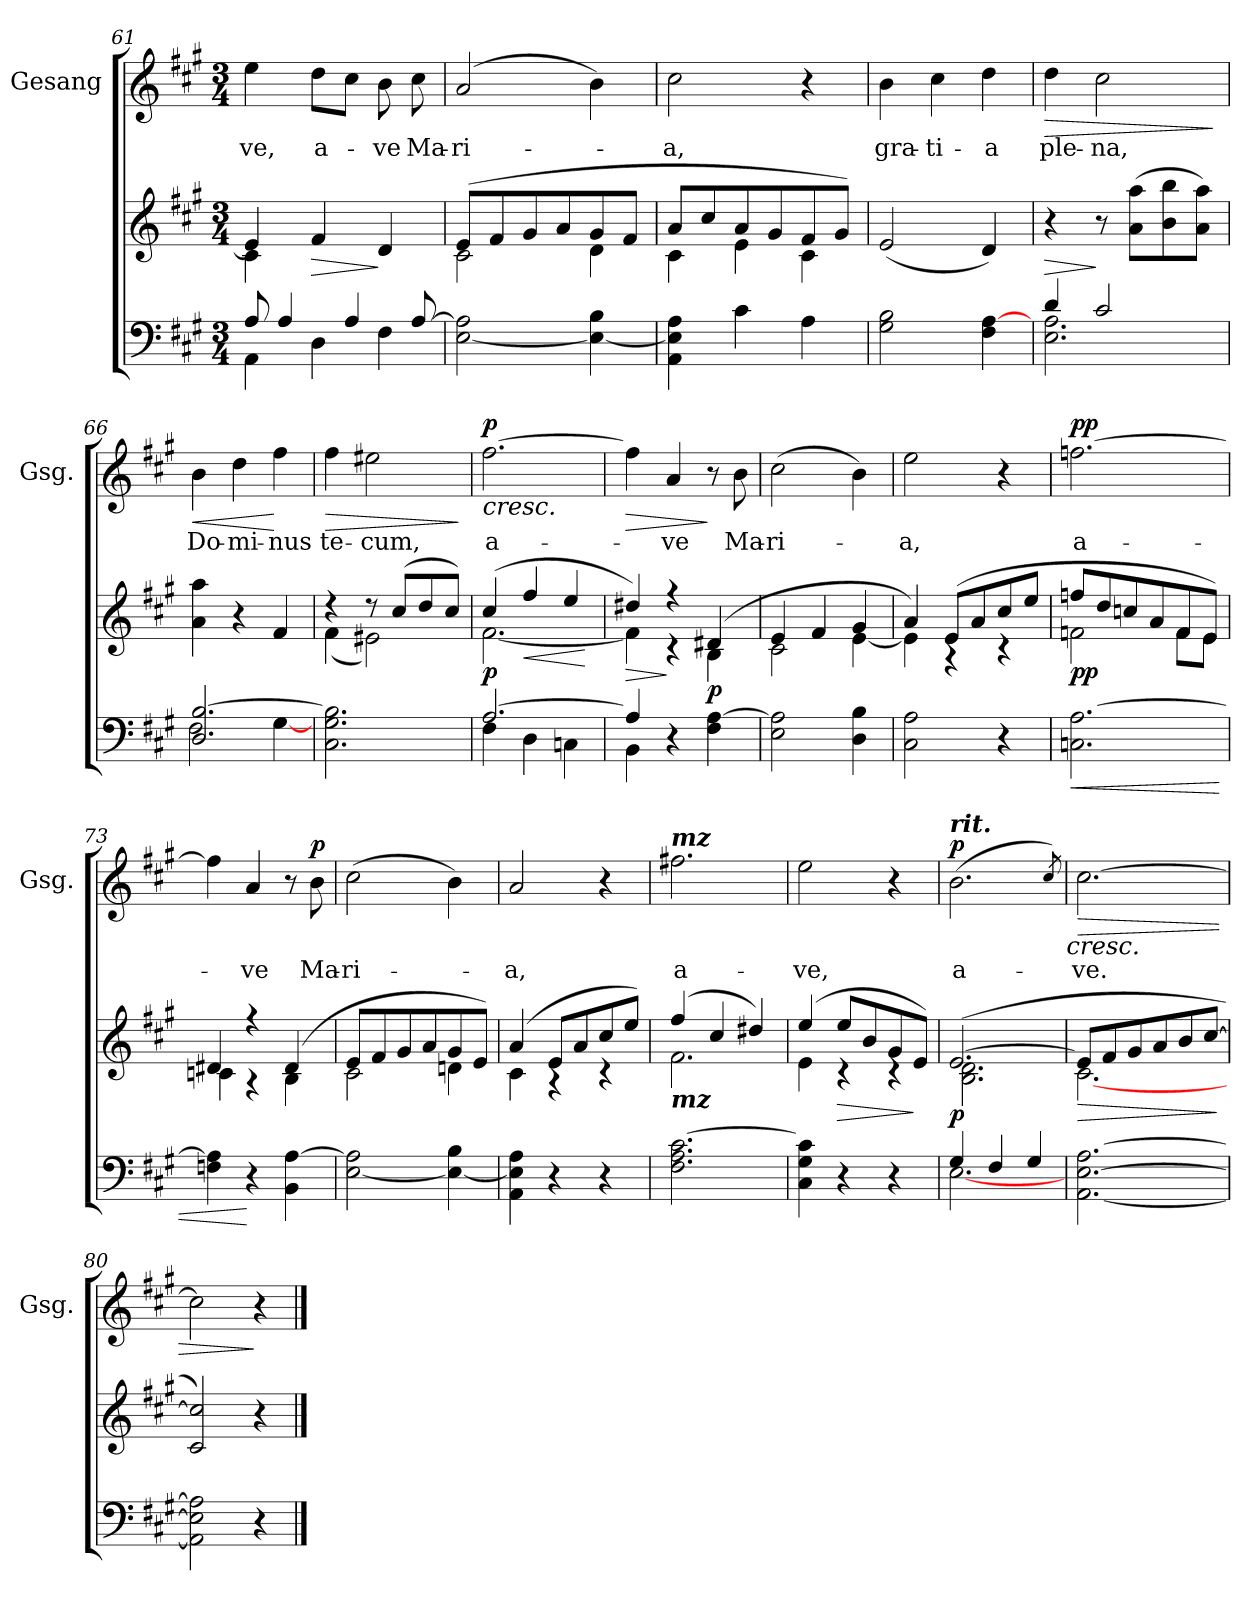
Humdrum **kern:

**kern	**kern	**dynam	**kern	**text	**dynam
*part2	*part2	*part2	*part1	*part1	*part1
*staff3	*staff2	*staff2/3	*staff1	*staff1	*staff1
*	*	*	*I"Gesang	*	*
*	*	*	*I'Gsg.	*	*
*clefF4	*clefG2	*	*clefG2	*	*
*k[f#c#g#]	*k[f#c#g#]	*	*k[f#c#g#]	*	*
*A:	*A:	*	*A:	*	*
*M3/4	*M3/4	*	*M3/4	*	*
=61	=61	=61	=61	=61	=61
*^	*^	*	*	*	*
!	!	!	!	!	!	!LO:LY:b	!
8A/	4AA\	4e/]	4c#\	.	4ee\	-ve,	.
4A/	.	.	.	.	.	.	.
!	!	!	!	!LO:HP:b	!	!LO:LY:b	!
.	4D\	4f#/	2ryy	>	8dd\L	a-	.
4A/	.	.	.	.	8cc#\J	.	.
!	!	!	!	!	!	!LO:LY:b	!
.	4F#\	4d/	.	]	8b\	-ve	.
!	!	!	!	!	!	!LO:LY:b	!
[>8A/	.	.	.	.	8cc#\	Ma-	.
*v	*v	*	*	*	*	*	*
=62	=62	=62	=62	=62	=62	=62
!	!	!	!	!	!LO:LY:b	!
[<2E\ 2A\]	(>8e/L	2c#\	.	(2a/	-ri-	.
.	8f#/	.	.	.	.	.
.	8g#/	.	.	.	.	.
.	8a/	.	.	.	.	.
4E\_ 4B\	8g#/	4d\	.	4b\)	.	.
.	8f#/J	.	.	.	.	.
=63	=63	=63	=63	=63	=63	=63
!	!	!	!	!	!LO:LY:b	!
4AA\ 4E\] 4A\	8a/L	4c#\	.	2cc#\	-a,	.
.	8cc#/	.	.	.	.	.
4c#\	8a/	4e\	.	.	.	.
.	8g#/	.	.	.	.	.
4A\	8f#/	4c#\	.	4r	.	.
.	8g#/J)	.	.	.	.	.
*	*v	*v	*	*	*	*
=64	=64	=64	=64	=64	=64
!	!	!	!	!LO:LY:b	!
2G#\ 2B\	(<2e/	.	4b\	gra-	.
!	!	!	!	!LO:LY:b	!
.	.	.	4cc#\	-ti-	.
!	!	!	!	!LO:LY:b	!
4F#\ [4A\	4d/)	.	4dd\	-a	.
=65	=65	=65	=65	=65	=65
*^	*	*	*	*	*
!	!	!	!LO:HP:b	!	!LO:LY:b	!LO:HP:b
4d/	2.E\ 2.A\	4r	>	4dd\	ple-	>
!	!	!	!	!	!LO:LY:b	!
2c#/	.	8r	]	2cc#\	-na,	.
.	.	(>8a\ 8aa\L	.	.	.	.
.	.	8b\ 8bb\	.	.	.	.
.	.	8a\ 8aa\J)	.	.	.	.
*v	*v	*	*	*	*	*
.	.	.	.	.	]
!!LO:LB:g=z
=66	=66	=66	=66	=66	=66
*^	*	*	*	*	*
!	!	!	!	!	!LO:LY:b	!LO:HP:b
2.D/ [>2.B/	2F#\	4a\ 4aa\	.	4b\	Do-	<
!	!	!	!	!	!LO:LY:b	!
.	.	4r	.	4dd\	-mi-	.
!	!	!	!	!	!LO:LY:b	!
.	[<4G#\	4f#/	.	4ff#\	-nus	[
=67	=67	=67	=67	=67	=67	=67
*	*	*^	*	*	*	*
!	!	!	!	!	!	!LO:LY:b	!LO:HP:b
*v	*v	*	*	*	*	*	*
2.C#\ 2.G#\ 2.B\]	4rdd	(<4f#\	.	4ff#\	te-	>
!	!	!	!	!	!LO:LY:b	!
.	8rdd	2e#X\)	.	2ee#X\	-cum,	.
.	(>8cc#/L	.	.	.	.	.
.	8dd/	.	.	.	.	.
.	8cc#/J)	.	.	.	.	.
*	*v	*v	*	*	*	*
.	.	.	.	.	]
=68	=68	=68	=68	=68	=68
*^	*^	*	*	*	*
!	!	!	!	!LO:DY:b	!	!LO:LY:b	!LO:HP:b
!	!	!	!	!	!	!	!LO:DY:n=1:a
[>2.A/	4F#\	(4cc#/	[<2.f#\	p	[2.ff#\	a-	< p
!	!	!	!	!LO:HP:b	!	!	!
.	4D\	4ff#/	.	<	.	.	.
.	4Cn\	4ee/	.	.	.	.	.
*v	*v	*	*	*	*	*	*
*	*v	*v	*	*	*	*
.	.	[	.	.	.
=69	=69	=69	=69	=69	=69
*^	*	*	*	*	*
!	!	!	!LO:HP:b	!	!	!LO:HP:b
*	*	*^	*	*	*	*
4A/]	4BB\	4dd#X/)	4f#\]	>	4ff#\]	.	>
!	!	!	!	!	!	!LO:LY:b	!
4r	2ryy	4r	4r	]	4a/	-ve	[
!	!	!	!	!LO:DY:b	!	!	!
4F#\ [>4A\	.	(4d#X/	4B\	p	8r	.	]
!	!	!	!	!	!	!LO:LY:b	!
.	.	.	.	.	8b\	Ma-	.
*v	*v	*	*	*	*	*	*
=70	=70	=70	=70	=70	=70	=70
!	!	!	!	!	!LO:LY:b	!
2E\ 2A\]	4e/	2c#\	.	(>2cc#\	-ri-	.
.	4f#/	.	.	.	.	.
4D\ 4B\	4g#/	[<4e\	.	4b\)	.	.
=71	=71	=71	=71	=71	=71	=71
!	!	!	!	!	!LO:LY:b	!
2C#\ 2A\	4a/)	4e\]	.	2ee\	-a,	.
.	(>8e/L	4rG	.	.	.	.
.	8a/	.	.	.	.	.
4r	8cc#/	4rB	.	4r	.	.
.	8ee/J	.	.	.	.	.
=72	=72	=72	=72	=72	=72	=72
!	!	!	!LO:HP:b=2	!	!	!
!	!	!	!LO:HP:n=1:b=2	!	!LO:LY:b	!
!	!	!	!LO:DY:n=1:b	!	!	!LO:DY:a
2.Cn\ [2.A\	8ffn/L	2fn\	< > pp	[2.ffn\	a-	pp
.	8dd/	.	.	.	.	.
.	8ccn/	.	.	.	.	.
.	8a/	.	.	.	.	.
.	8f/	8f\L	.	.	.	.
.	8e/J)	8e\J	.	.	.	.
!!LO:LB:g=z
=73	=73	=73	=73	=73	=73	=73
4Fn\ 4A\]	4d#X/	4cn\	.	4ff\]	.	.
!	!	!	!	!	!LO:LY:b	!
4r	4r	4r	[	4a/	-ve	.
4BB\ [4A\	(4d#/	4B\	]	8r	.	.
!	!	!	!	!	!LO:LY:b	!LO:DY:a
.	.	.	.	8b\	Ma-	p
=74	=74	=74	=74	=74	=74	=74
!	!	!	!	!	!LO:LY:b	!
[<2E\ 2A\]	8e/L	2c#\	.	(>2cc#\	-ri-	.
.	8f#/	.	.	.	.	.
.	8g#/	.	.	.	.	.
.	8a/	.	.	.	.	.
4E\_ 4B\	8g#/	4dn\	.	4b\)	.	.
.	8e/J)	.	.	.	.	.
=75	=75	=75	=75	=75	=75	=75
!	!	!	!	!	!LO:LY:b	!
4AA\ 4E\] 4A\	(4a/	4c#\	.	2a/	-a,	.
4r	8e/L	4rG	.	.	.	.
.	8a/	.	.	.	.	.
4r	8cc#/	4rB	.	4r	.	.
.	8ee/J)	.	.	.	.	.
=76	=76	=76	=76	=76	=76	=76
!	!	!	!	!LO:TX:a:Bi:t=mz	!	!
!	!LO:TX:b:Bi:t=mz	!	!	!	!	!
!	!	!	!	!	!LO:LY:b	!
2.F#\ 2.A\ [2.c#\	(4ff#/	2.f#\	.	2.ff#X\	a-	.
.	4cc#/	.	.	.	.	.
.	4dd#X/)	.	.	.	.	.
=77	=77	=77	=77	=77	=77	=77
!	!	!	!	!	!LO:LY:b	!
4C#\ 4G#\ 4c#\]	(4ee/	4e\	.	2ee\	-ve,	.
!	!	!	!LO:HP:b	!	!	!
4r	8ee/L	4rc	>	.	.	.
.	8b/	.	.	.	.	.
4r	8g#/	4rB	.	4r	.	.
.	8e/J)	.	]	.	.	.
=78	=78	=78	=78	=78	=78	=78
*^	*	*	*	*	*	*
!	!	!	!	!	!LO:TX:a:Bi:t=rit.	!	!
!	!	!	!	!LO:DY:b	!	!LO:LY:b	!LO:DY:a
4G#/	[<2.E\	([>2.e/	2.B\ 2.d\	p	(>2.b\	a-	p
4F#/	.	.	.	.	.	.	.
4G#/	.	.	.	.	.	.	.
*v	*v	*	*	*	*	*	*
*	*v	*v	*	*	*	*
.	.	.	8qcc#/)	.	.
!	!	!	!	!	!LO:HP:b
.	.	.	.	.	<
=79	=79	=79	=79	=79	=79
!	!LO:TX:a:Bi:t=smorz.	!	!	!	!
!	!	!LO:HP:b	!	!LO:LY:b	!LO:HP:b
*	*^	*	*	*	*
[2.AA\ [2.E\ [2.A\	8e/L]	[<2.c#\	>	[2.cc#\	-ve.	>
.	8f#/	.	.	.	.	.
.	8g#/	.	.	.	.	.
.	8a/	.	.	.	.	.
.	8b/	.	.	.	.	.
.	[>8cc#/J	.	.	.	.	.
*	*v	*v	*	*	*	*
.	.	]	.	.	[
=80	=80	=80	=80	=80	=80
2AA\] 2E\] 2A\]	2c#/ 2cc#/])	.	2cc#\]	.	.
4r	4r	.	4r	.	]
==	==	==	==	==	==
*-	*-	*-	*-	*-	*-
